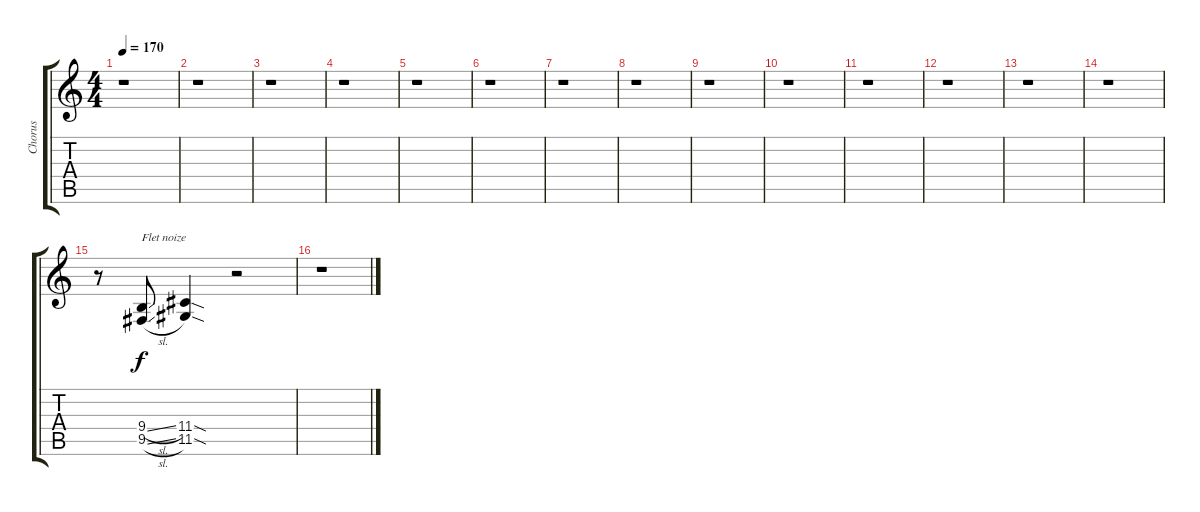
\track ("Chorus" "Chorus") {instrument voiceoohs}
\staff {score tabs}
\tuning (E4 B3 G3 D3 A2 E2) {hide}
\ts (4 4)
\tempo 170
\clef g2
\ks c
r.1{dy f} |
r.1 |
r.1 |
r.1 |
r.1 |
r.1 |
r.1 |
r.1 |
r.1 |
r.1 |
r.1 |
r.1 |
r.1 |
r.1 |
r.8 (9.4{sl} 9.5{sl}).8{txt "Flet noize" volume 16 instrument electricguitarmuted} (11.4{sod} 11.5{sod}).4 r.2 |
r.1{instrument voiceoohs}
